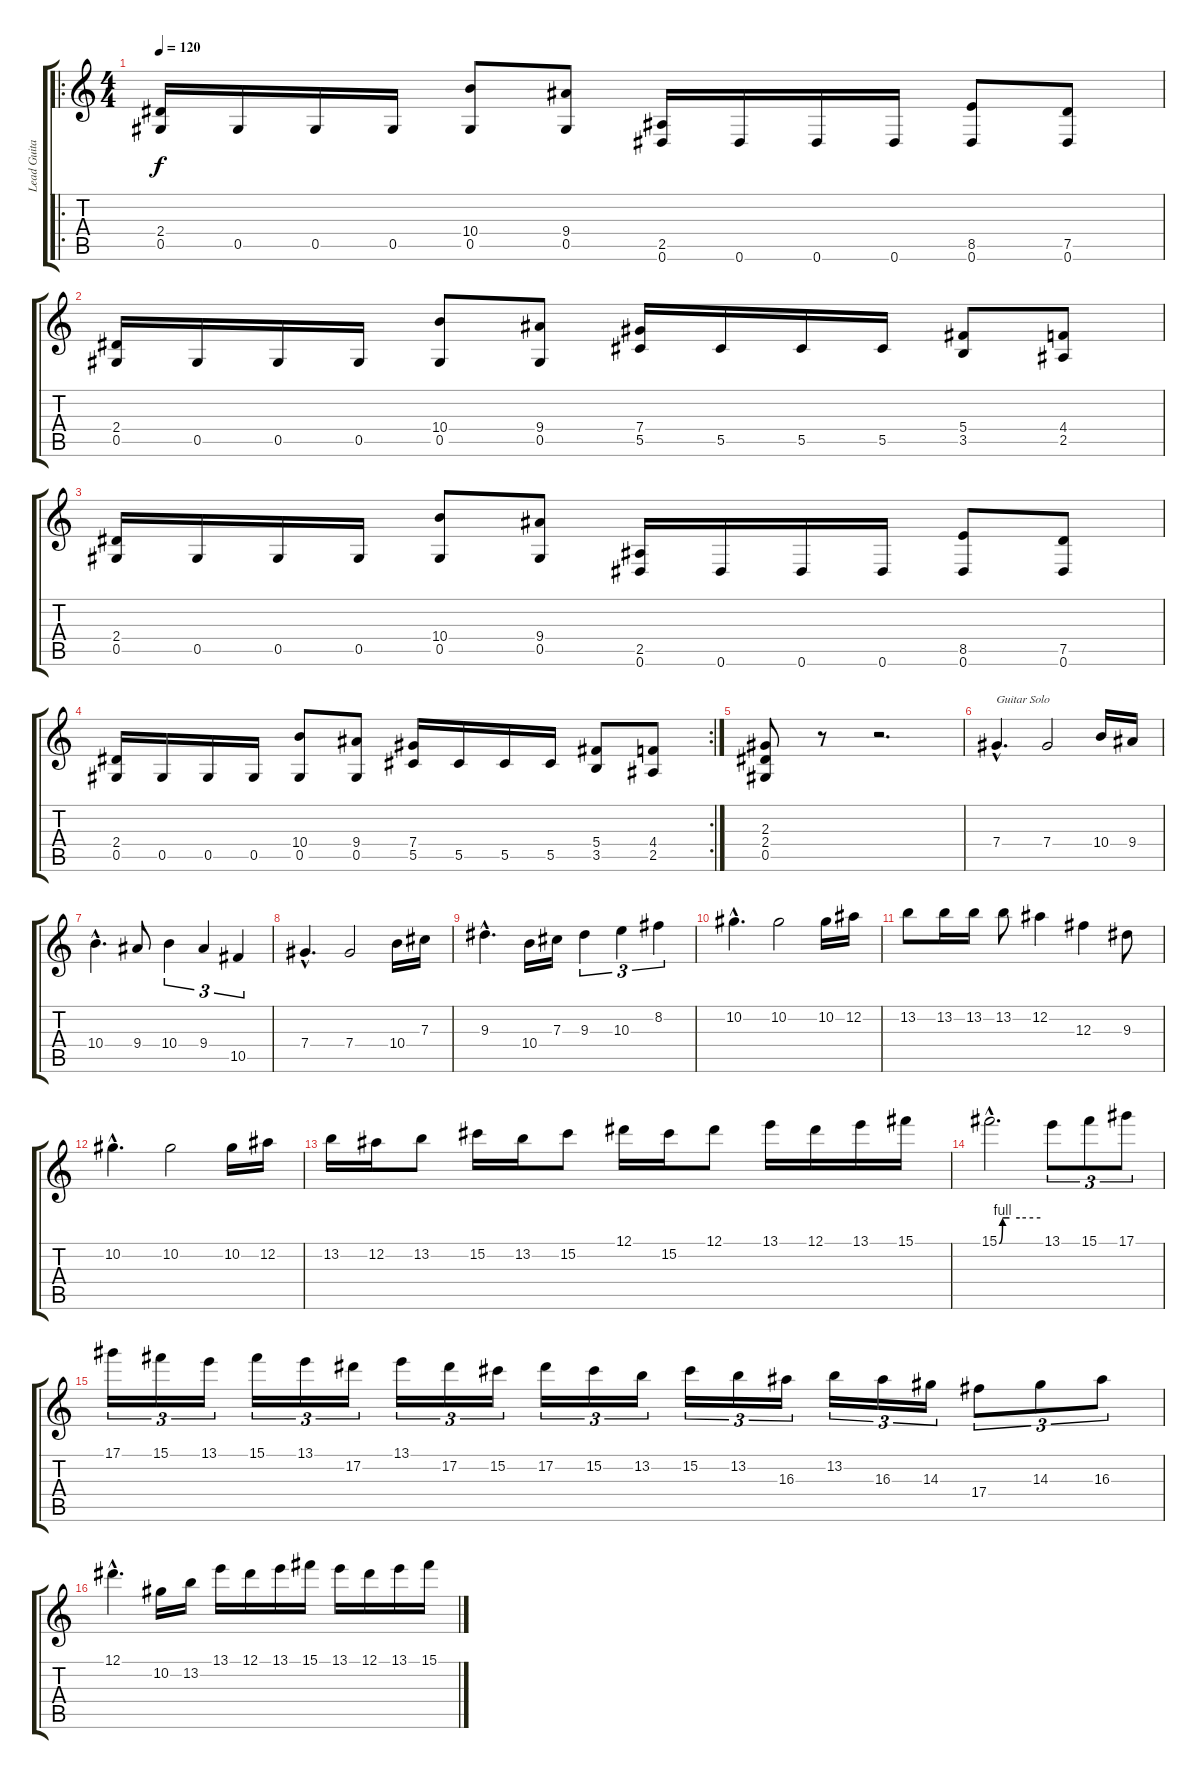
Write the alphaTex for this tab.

\track ("Lead Guitar" "Lead Guita") {instrument distortionguitar}
\staff {score tabs}
\tuning (Eb4 Bb3 Gb3 Db3 Ab2 Eb2) {hide}
\ro
\ts (4 4)
\tempo 120
\clef g2
\ks c
(2.4 0.5).16{dy f} 0.5.16 0.5.16 0.5.16 (10.4 0.5).8 (9.4 0.5).8 (2.5 0.6).16 0.6.16 0.6.16 0.6.16 (8.5 0.6).8 (7.5 0.6).8 |
(2.4 0.5).16 0.5.16 0.5.16 0.5.16 (10.4 0.5).8 (9.4 0.5).8 (7.4 5.5).16 5.5.16 5.5.16 5.5.16 (5.4 3.5).8 (4.4 2.5).8 |
(2.4 0.5).16 0.5.16 0.5.16 0.5.16 (10.4 0.5).8 (9.4 0.5).8 (2.5 0.6).16 0.6.16 0.6.16 0.6.16 (8.5 0.6).8 (7.5 0.6).8 |
\rc 2
(2.4 0.5).16 0.5.16 0.5.16 0.5.16 (10.4 0.5).8 (9.4 0.5).8 (7.4 5.5).16 5.5.16 5.5.16 5.5.16 (5.4 3.5).8 (4.4 2.5).8 |
(2.3 2.4 0.5).8 r.8 r.2{d} |
7.4{hac}.4{d txt "Guitar Solo"} 7.4.2 10.4.16 9.4.16 |
10.4{hac}.4{d} 9.4.8 10.4.4{tu (3 2)} 9.4.4{tu (3 2)} 10.5.4{tu (3 2)} |
7.4{hac}.4{d} 7.4.2 10.4.16 7.3.16 |
9.3{hac}.4{d} 10.4.16 7.3.16 9.3.4{tu (3 2)} 10.3.4{tu (3 2)} 8.2.4{tu (3 2)} |
10.2{hac}.4{d} 10.2.2 10.2.16 12.2.16 |
13.2.8 13.2.16 13.2.16 13.2.8 12.2.4 12.3.4 9.3.8 |
10.2{hac}.4{d} 10.2.2 10.2.16 12.2.16 |
13.2.16 12.2.16 13.2.8 15.2.16 13.2.16 15.2.8 12.1.16 15.2.16 12.1.8 13.1.16 12.1.16 13.1.16 15.1.16 |
15.1{be (custom 0 0 5 4 10 4 15 4 30 4 60 4) hac}.2{d} 13.1.8{tu (3 2)} 15.1.8{tu (3 2)} 17.1.8{tu (3 2)} |
17.1.16{tu (3 2)} 15.1.16{tu (3 2)} 13.1.16{tu (3 2)} 15.1.16{tu (3 2)} 13.1.16{tu (3 2)} 17.2.16{tu (3 2)} 13.1.16{tu (3 2)} 17.2.16{tu (3 2)} 15.2.16{tu (3 2)} 17.2.16{tu (3 2)} 15.2.16{tu (3 2)} 13.2.16{tu (3 2)} 15.2.16{tu (3 2)} 13.2.16{tu (3 2)} 16.3.16{tu (3 2)} 13.2.16{tu (3 2)} 16.3.16{tu (3 2)} 14.3.16{tu (3 2)} 17.4.8{tu (3 2)} 14.3.8{tu (3 2)} 16.3.8{tu (3 2)} |
12.1{hac}.4{d} 10.2.16 13.2.16 13.1.16 12.1.16 13.1.16 15.1.16 13.1.16 12.1.16 13.1.16 15.1.16
